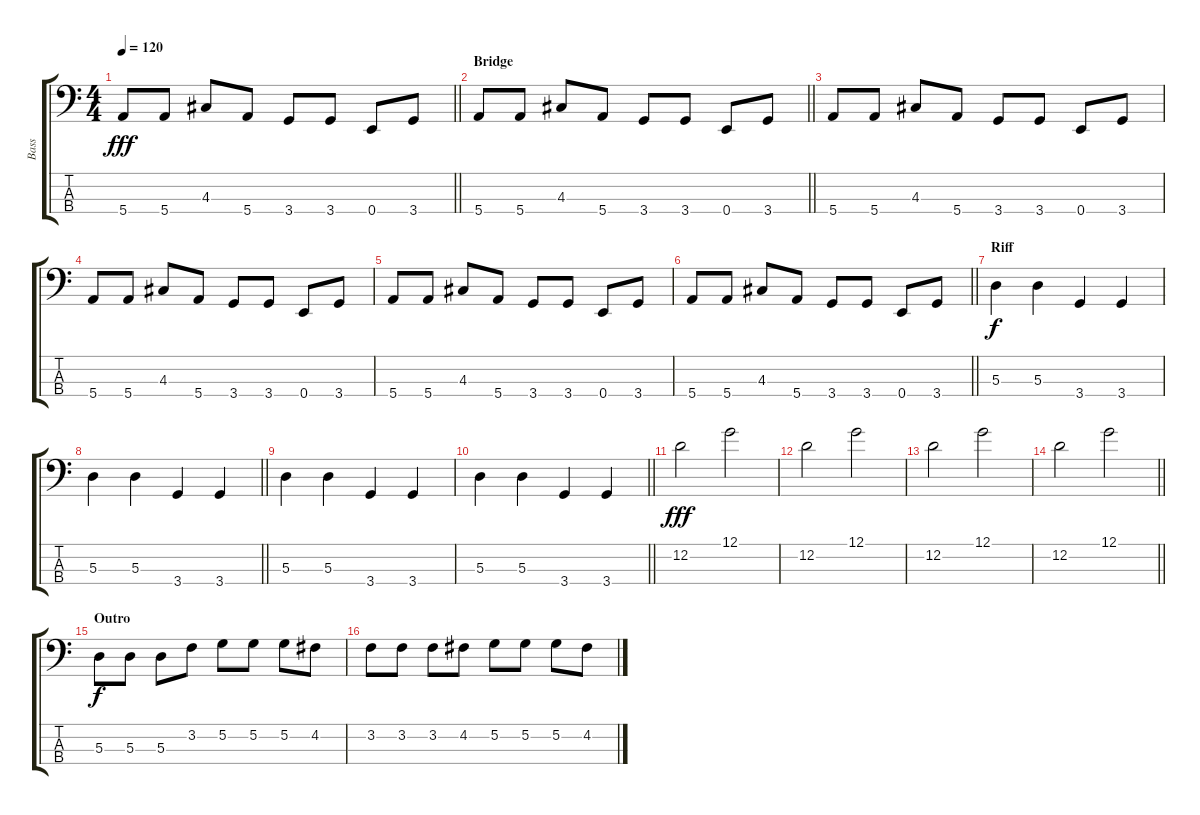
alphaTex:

\track ("Bass" "Bass") {instrument electricbassfinger}
\staff {score tabs}
\tuning (G2 D2 A1 E1) {hide}
\ts (4 4)
\tempo 120
\clef f4
\barLineRight lightlight
\ks c
5.4.8{dy fff} 5.4.8 4.3.8 5.4.8 3.4.8 3.4.8 0.4.8 3.4.8 |
\section ("" "Bridge")
\barLineRight lightlight
5.4.8 5.4.8 4.3.8 5.4.8 3.4.8 3.4.8 0.4.8 3.4.8 |
5.4.8 5.4.8 4.3.8 5.4.8 3.4.8 3.4.8 0.4.8 3.4.8 |
5.4.8 5.4.8 4.3.8 5.4.8 3.4.8 3.4.8 0.4.8 3.4.8 |
5.4.8 5.4.8 4.3.8 5.4.8 3.4.8 3.4.8 0.4.8 3.4.8 |
\barLineRight lightlight
5.4.8 5.4.8 4.3.8 5.4.8 3.4.8 3.4.8 0.4.8 3.4.8 |
\section ("" "Riff")
5.3.4{dy f} 5.3.4 3.4.4 3.4.4 |
\barLineRight lightlight
5.3.4 5.3.4 3.4.4 3.4.4 |
5.3.4 5.3.4 3.4.4 3.4.4 |
\barLineRight lightlight
5.3.4 5.3.4 3.4.4 3.4.4 |
12.2.2{dy fff} 12.1.2 |
12.2.2 12.1.2 |
12.2.2 12.1.2 |
\barLineRight lightlight
12.2.2 12.1.2 |
\section ("" "Outro")
5.3.8{dy f} 5.3.8 5.3.8 3.2.8 5.2.8 5.2.8 5.2.8 4.2.8 |
3.2.8 3.2.8 3.2.8 4.2.8 5.2.8 5.2.8 5.2.8 4.2.8
